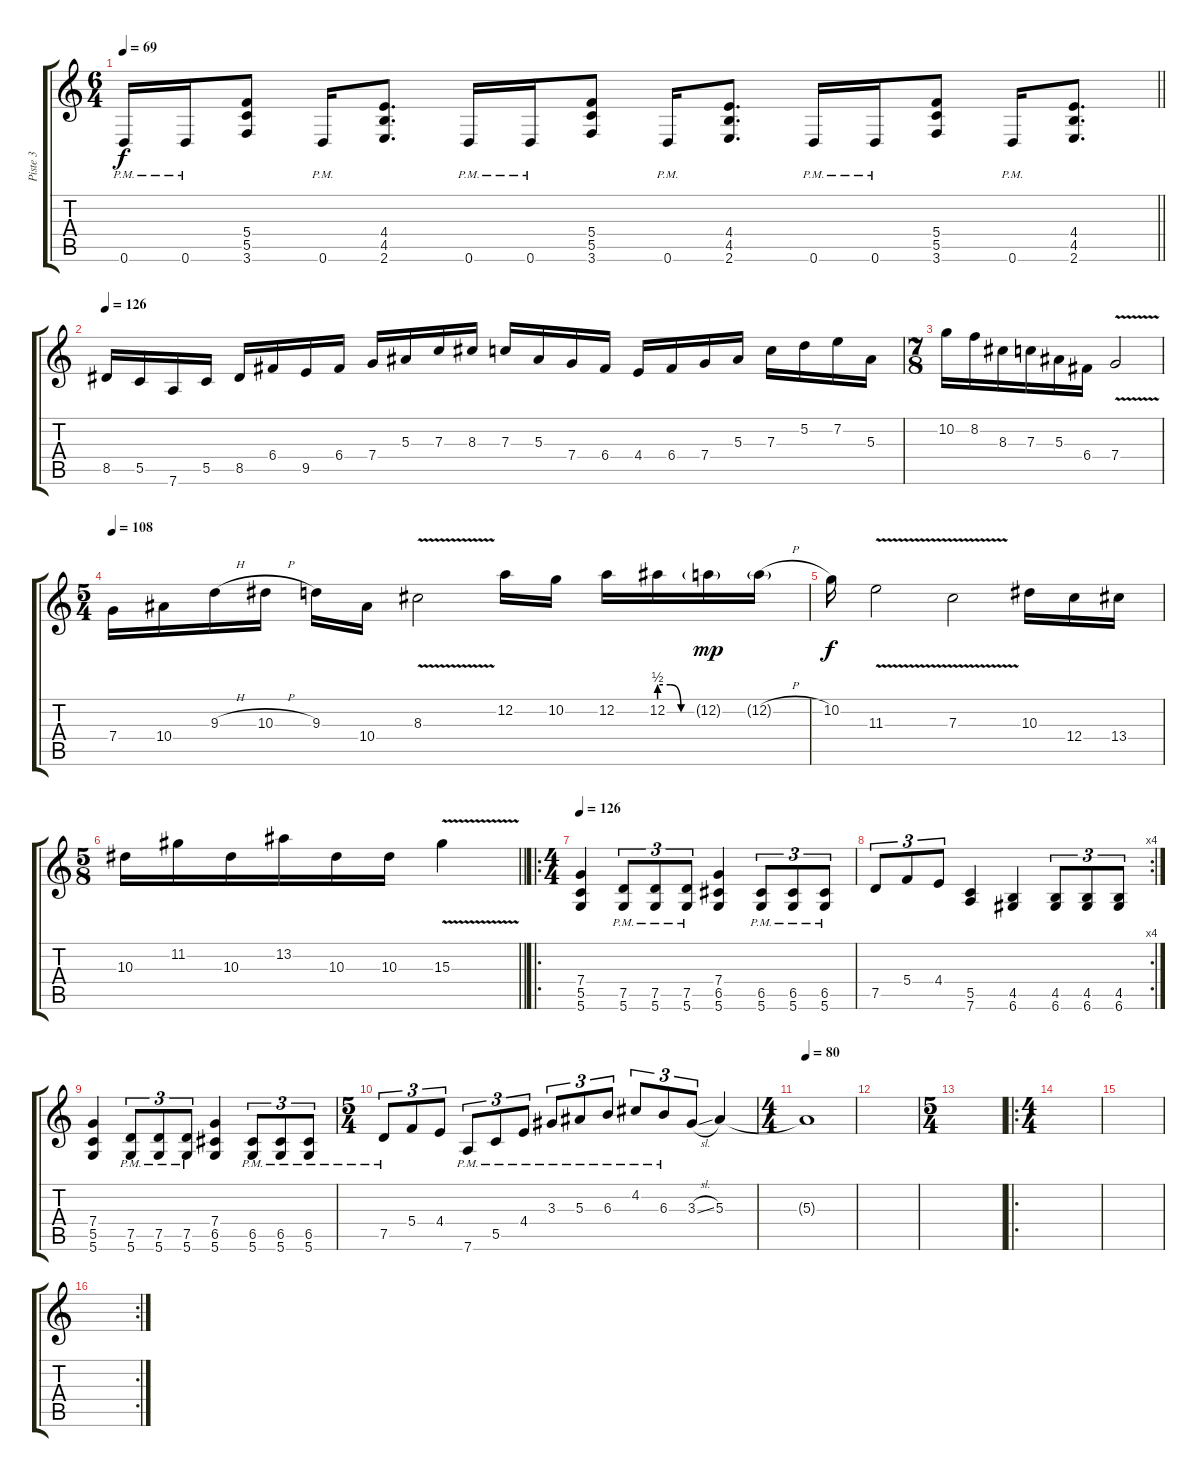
\track ("Piste 3" "Piste 3") {instrument distortionguitar}
\staff {score tabs}
\tuning (D4 A3 F3 C3 G2 D2) {hide}
\ts (6 4)
\tempo 69
\clef g2
\barLineRight lightlight
\ks c
0.6{pm}.16{dy f} 0.6{pm}.16 (5.4 5.5 3.6).8 0.6{pm}.16 (4.4 4.5 2.6).8{d} 0.6{pm}.16 0.6{pm}.16 (5.4 5.5 3.6).8 0.6{pm}.16 (4.4 4.5 2.6).8{d} 0.6{pm}.16 0.6{pm}.16 (5.4 5.5 3.6).8 0.6{pm}.16 (4.4 4.5 2.6).8{d} |
\tempo 126
8.5.16 5.5.16 7.6.16 5.5.16 8.5.16 6.4.16 9.5.16 6.4.16 7.4.16 5.3.16 7.3.16 8.3.16 7.3.16 5.3.16 7.4.16 6.4.16 4.4.16 6.4.16 7.4.16 5.3.16 7.3.16 5.2.16 7.2.16 5.3.16 |
\ts (7 8)
10.2.16 8.2.16 8.3.16 7.3.16 5.3.16 6.4.16 7.4{v}.2 |
\ts (5 4)
\tempo 108
7.4.16 10.4.16 9.3{h}.16 10.3{h}.16 9.3.16 10.4.16 8.3{v}.2 12.2.16 10.2.16 12.2.16 12.2{be (custom 0 2 20 2 40 0 60 0)}.16 12.2{g}.16{dy mp} 12.2{h g}.16 |
10.2.16{dy f} 11.3{v}.2 7.3{v}.2 10.3.16 12.4.16 13.4.16 |
\ts (5 8)
\barLineRight lightlight
10.3.16 11.2.16 10.3.16 13.2.16 10.3.16 10.3.16 15.3{v}.4 |
\ro
\ts (4 4)
\tempo 126
(7.4 5.5 5.6).4 (7.5{pm} 5.6).8{tu (3 2)} (7.5{pm} 5.6).8{tu (3 2)} (7.5{pm} 5.6).8{tu (3 2)} (7.4 6.5 5.6).4 (6.5{pm} 5.6).8{tu (3 2)} (6.5{pm} 5.6).8{tu (3 2)} (6.5{pm} 5.6).8{tu (3 2)} |
\rc 4
7.5.8{tu (3 2)} 5.4.8{tu (3 2)} 4.4.8{tu (3 2)} (5.5 7.6).4 (4.5 6.6).4 (4.5 6.6).8{tu (3 2)} (4.5 6.6).8{tu (3 2)} (4.5 6.6).8{tu (3 2)} |
(7.4 5.5 5.6).4{volume 14} (7.5{pm} 5.6).8{tu (3 2)} (7.5{pm} 5.6).8{tu (3 2)} (7.5{pm} 5.6).8{tu (3 2)} (7.4 6.5 5.6).4 (6.5{pm} 5.6).8{tu (3 2)} (6.5{pm} 5.6).8{tu (3 2)} (6.5{pm} 5.6).8{tu (3 2)} |
\ts (5 4)
7.5{pm}.8{tu (3 2)} 5.4.8{tu (3 2)} 4.4.8{tu (3 2)} 7.6{pm}.8{tu (3 2)} 5.5{pm}.8{tu (3 2)} 4.4{pm}.8{tu (3 2)} 3.3{pm}.8{tu (3 2)} 5.3{pm}.8{tu (3 2)} 6.3{pm}.8{tu (3 2)} 4.2{pm}.8{tu (3 2)} 6.3{pm}.8{tu (3 2)} 3.3{sl}.8{tu (3 2)} 5.3.4 |
\ts (4 4)
\tempo 80
5.3{t}.1{volume 9} |
|
\ts (5 4)
|
\ro
\ts (4 4)
|
|
\rc 2
